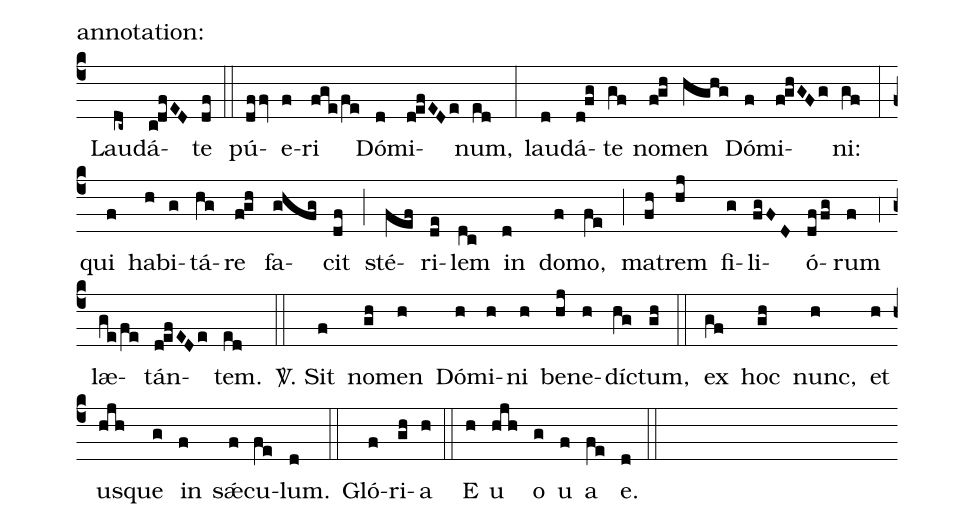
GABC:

mode:I;
office-part:Introitus;
%%
(c4) () Lau(dc~)dá(c!dfED)te(df) (::) pú(dffv)e(f)ri(fge/fe) Dó(d)mi(d!efEDe)num,(ed) (:) lau(d)dá(d!fg)te(gf) no(f!gh)men(hghg) Dó(f)mi(f!ghGFg)ni:(gf) (:) qui(f) ha(h)bi(g)tá(hg)re(f!gh) fa(ghfg)cit(df) (;) sté(fef)ri(de)lem(dc) in(d) do(f)mo,(fe) (;) ma(fh)trem(hj) fi(g)li(fgFD)ó(dffg)rum(f) (,4) læ(ge/fe)tán(d!efEDe)tem.(ed) (::) <sp>V/</sp>. Sit(f) no(gh)men(h) Dó(h)mi(h)ni(h) be(hj)ne(h)dí(hg)ctum,(gh) (::) ex(gf) hoc(gh) nunc,(h) et(h) u(hjh)sque(g) in(f) s{<sp>'ae</sp>}(f)cu(fe)lum.(d) (::) Gló(f)ri(gh)a(h) (::) E(h) u(hjh) o(g) u(f) a(fe) e.(d) (::)
